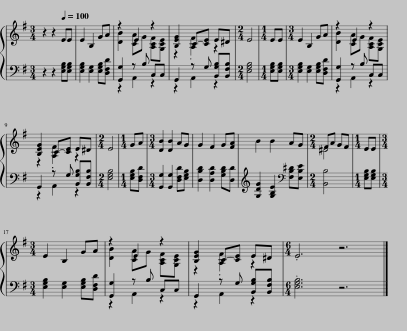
X:1
%%score { ( 1 3 ) | ( 2 4 ) }
L:1/8
M:3/4
I:linebreak $
K:G
V:1 treble
V:3 treble
V:2 bass
V:4 bass
V:1
 z2 z2[Q:1/4=100] EE | E2 B,2 GA | z2 E2 z2 | [B,EG]2 C-[CE] E^D |[M:2/4] E4 | %5
[M:1/4] EE |[M:3/4] E2 B,2 GA | z2 E2 z2 |$ [B,EG]2 C-[CE] E^D |[M:2/4] E4 | %10
[M:1/4] GA |[M:3/4] [DB]2 [DB]2 AG | G2 F2 G[FA] | B2 B2 AG |[M:2/4] FA GF | %15
[M:1/4] EE |$[M:3/4] E2 B,2 GA | z2 E2 z2 | [B,EG]2 C-[CE] E^D |[M:6/4] .E6 z6 |] %20
V:2
 z2 z2 [E,G,B,][E,G,B,] | [E,G,B,]2 [E,G,]2 [E,G,B,][D,F,D] | [G,,G,]2 z B, C,C, | G,,2 z G, [B,,G,B,][B,,F,B,] |[M:2/4] [E,G,B,]4 | %5
[M:1/4] [E,G,B,][E,G,B,] |[M:3/4] [E,G,B,]2 [E,G,]2 [E,G,B,][D,F,D] | [G,,G,]2 z B, C,C, |$ G,,2 z G, [B,,G,B,][B,,F,B,] |[M:2/4] [E,G,B,]4 | %10
[M:1/4] [E,G,B,][D,F,D] |[M:3/4] [G,,G,]2 [G,,G,]2 [D,F,D][E,G,B,] | [D,B,D]2 [D,A,D]2 [G,B,D][D,D] | [G,DG]2 [G,B,E]2[K:bass] [F,B,^D][E,B,E] |[M:2/4] [B,,B,]4 | %15
[M:1/4] [E,G,B,][E,G,B,] |$[M:3/4] [E,G,B,]2 [E,G,]2 [E,G,B,][D,F,D] | [G,,G,]2 z B, C,C, | G,,2 z G, [B,,G,B,][B,,F,B,] |[M:6/4] .[E,G,B,]6 z6 |] %20
V:3
 x6 | x6 | [DB]2 [CA]G [A,CF][G,CE] | z2 .[A,F]2 z2 |[M:2/4] x4 | %5
[M:1/4] x2 |[M:3/4] x6 | [DB]2 [CA]G [A,CF][G,CE] |$ z2 .[A,F]2 z2 |[M:2/4] x4 | %10
[M:1/4] x2 |[M:3/4] x6 | x6 | x6 |[M:2/4] ^D4 | %15
[M:1/4] x2 |$[M:3/4] x6 | [DB]2 [CA]G [A,CF][G,CE] | z2 .[A,F]2 z2 |[M:6/4] x12 |] %20
V:4
 x6 | x6 | z2 A,,2 z2 | z2 A,,2 z2 |[M:2/4] x4 | %5
[M:1/4] x2 |[M:3/4] x6 | z2 A,,2 z2 |$ z2 A,,2 z2 |[M:2/4] x4 | %10
[M:1/4] x2 |[M:3/4] x6 | x6 | x4[K:bass] x2 |[M:2/4] x4 | %15
[M:1/4] x2 |$[M:3/4] x6 | z2 A,,2 z2 | z2 A,,2 z2 |[M:6/4] x12 |] %20
